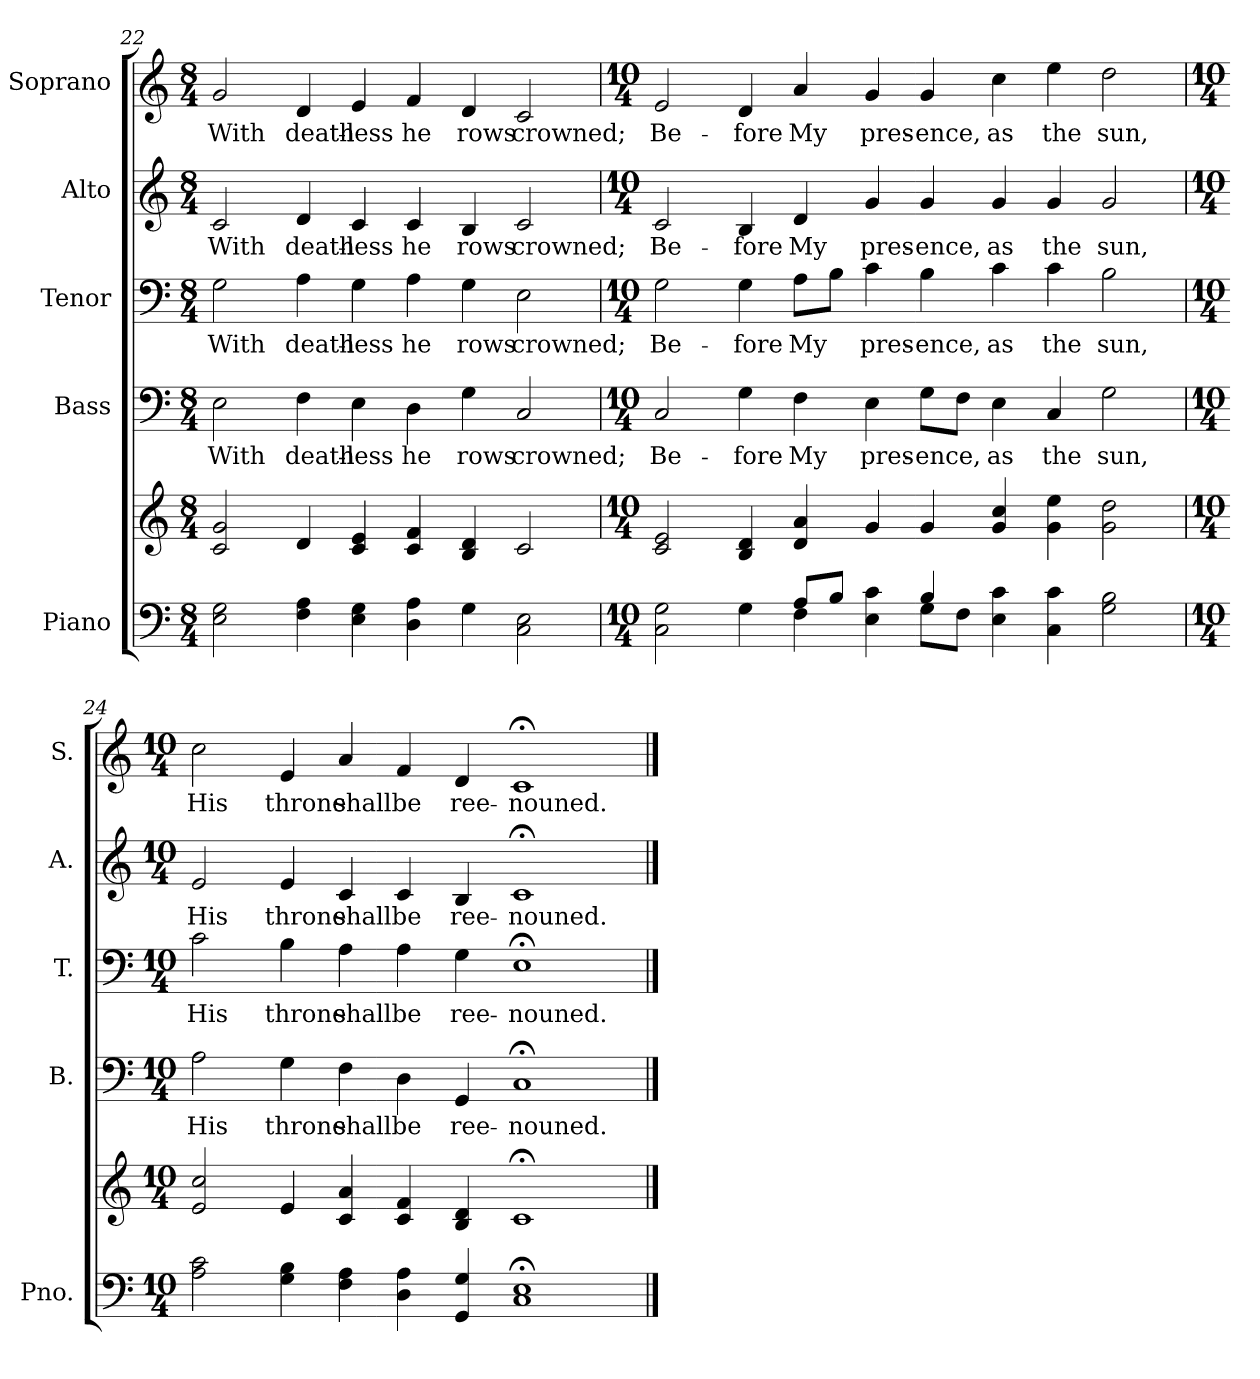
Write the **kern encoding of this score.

**kern	**kern	**kern	**text	**kern	**text	**kern	**text	**kern	**text
*part5	*part5	*part4	*part4	*part3	*part3	*part2	*part2	*part1	*part1
*staff6	*staff5	*staff4	*staff4	*staff3	*staff3	*staff2	*staff2	*staff1	*staff1
*I"Piano	*	*I"Bass	*	*I"Tenor	*	*I"Alto	*	*I"Soprano	*
*I'Pno.	*	*I'B.	*	*I'T.	*	*I'A.	*	*I'S.	*
*clefF4	*clefG2	*clefF4	*	*clefF4	*	*clefG2	*	*clefG2	*
*k[]	*k[]	*k[]	*	*k[]	*	*k[]	*	*k[]	*
*C:	*C:	*C:	*	*C:	*	*C:	*	*C:	*
*M8/4	*M8/4	*M8/4	*	*M8/4	*	*M8/4	*	*M8/4	*
=22	=22	=22	=22	=22	=22	=22	=22	=22	=22
!	!	!	!LO:LY:b:color=#000000	!	!	!	!	!	!
!	!	!	!	!	!LO:LY:b:color=#000000	!	!	!	!
!	!	!	!	!	!	!	!LO:LY:b:color=#000000	!	!
!	!	!	!	!	!	!	!	!	!LO:LY:b:color=#000000
2Ei\ 2Gi	2ci/ 2gi	2Ei\	With	2Gi\	With	2ci/	With	2gi/	With
!	!	!	!LO:LY:b:color=#000000	!	!	!	!	!	!
!	!	!	!	!	!LO:LY:b:color=#000000	!	!	!	!
!	!	!	!	!	!	!	!LO:LY:b:color=#000000	!	!
!	!	!	!	!	!	!	!	!	!LO:LY:b:color=#000000
4Fi\ 4Ai	4di/	4Fi\	death-	4Ai\	death-	4di/	death-	4di/	death-
!	!	!	!LO:LY:b:color=#000000	!	!	!	!	!	!
!	!	!	!	!	!LO:LY:b:color=#000000	!	!	!	!
!	!	!	!	!	!	!	!LO:LY:b:color=#000000	!	!
!	!	!	!	!	!	!	!	!	!LO:LY:b:color=#000000
4Ei\ 4Gi	4ci/ 4ei	4Ei\	-less	4Gi\	-less	4ci/	-less	4ei/	-less
!	!	!	!LO:LY:b:color=#000000	!	!	!	!	!	!
!	!	!	!	!	!LO:LY:b:color=#000000	!	!	!	!
!	!	!	!	!	!	!	!LO:LY:b:color=#000000	!	!
!	!	!	!	!	!	!	!	!	!LO:LY:b:color=#000000
4Di\ 4Ai	4ci/ 4fi	4Di\	he	4Ai\	he	4ci/	he	4fi/	he
!	!	!	!LO:LY:b:color=#000000	!	!	!	!	!	!
!	!	!	!	!	!LO:LY:b:color=#000000	!	!	!	!
!	!	!	!	!	!	!	!LO:LY:b:color=#000000	!	!
!	!	!	!	!	!	!	!	!	!LO:LY:b:color=#000000
4Gi\	4Bi/ 4di	4Gi\	rows	4Gi\	rows	4Bi/	rows	4di/	rows
!	!	!	!LO:LY:b:color=#000000	!	!	!	!	!	!
!	!	!	!	!	!LO:LY:b:color=#000000	!	!	!	!
!	!	!	!	!	!	!	!LO:LY:b:color=#000000	!	!
!	!	!	!	!	!	!	!	!	!LO:LY:b:color=#000000
2Ci\ 2Ei	2ci/	2Ci/	crowned;	2Ei\	crowned;	2ci/	crowned;	2ci/	crowned;
!!LO:PB:g=z
=23	=23	=23	=23	=23	=23	=23	=23	=23	=23
*M10/4	*M10/4	*M10/4	*	*M10/4	*	*M10/4	*	*M10/4	*
*^	*	*	*	*	*	*	*	*	*
!	!	!	!	!LO:LY:b:color=#000000	!	!	!	!	!	!
!	!	!	!	!	!	!LO:LY:b:color=#000000	!	!	!	!
!	!	!	!	!	!	!	!	!LO:LY:b:color=#000000	!	!
!	!	!	!	!	!	!	!	!	!	!LO:LY:b:color=#000000
2Ci\ 2Gi	2ryy	2ci/ 2ei	2Ci/	Be-	2Gi\	Be-	2ci/	Be-	2ei/	Be-
!	!	!	!	!LO:LY:b:color=#000000	!	!	!	!	!	!
!	!	!	!	!	!	!LO:LY:b:color=#000000	!	!	!	!
!	!	!	!	!	!	!	!	!LO:LY:b:color=#000000	!	!
!	!	!	!	!	!	!	!	!	!	!LO:LY:b:color=#000000
4Gi\	4ryy	4Bi/ 4di	4Gi\	-fore	4Gi\	-fore	4Bi/	-fore	4di/	-fore
!	!	!	!	!LO:LY:b:color=#000000	!	!	!	!	!	!
!	!	!	!	!	!	!LO:LY:b:color=#000000	!	!	!	!
!	!	!	!	!	!	!	!	!LO:LY:b:color=#000000	!	!
!	!	!	!	!	!	!	!	!	!	!LO:LY:b:color=#000000
8Ai/L	4Fi\	4di/ 4ai	4Fi\	My	8Ai\L	My	4di/	My	4ai/	My
8Bi/J	.	.	.	.	8Bi\J	.	.	.	.	.
!	!	!	!	!LO:LY:b:color=#000000	!	!	!	!	!	!
!	!	!	!	!	!	!LO:LY:b:color=#000000	!	!	!	!
!	!	!	!	!	!	!	!	!LO:LY:b:color=#000000	!	!
!	!	!	!	!	!	!	!	!	!	!LO:LY:b:color=#000000
4Ei\ 4ci	4ryy	4gi/	4Ei\	pres-	4ci\	pres-	4gi/	pres-	4gi/	pres-
!	!	!	!	!LO:LY:b:color=#000000	!	!	!	!	!	!
!	!	!	!	!	!	!LO:LY:b:color=#000000	!	!	!	!
!	!	!	!	!	!	!	!	!LO:LY:b:color=#000000	!	!
!	!	!	!	!	!	!	!	!	!	!LO:LY:b:color=#000000
4Bi/	8Gi\L	4gi/	8Gi\L	-ence,	4Bi\	-ence,	4gi/	-ence,	4gi/	-ence,
.	8Fi\J	.	8Fi\J	.	.	.	.	.	.	.
!	!	!	!	!LO:LY:b:color=#000000	!	!	!	!	!	!
!	!	!	!	!	!	!LO:LY:b:color=#000000	!	!	!	!
!	!	!	!	!	!	!	!	!LO:LY:b:color=#000000	!	!
!	!	!	!	!	!	!	!	!	!	!LO:LY:b:color=#000000
4Ei\ 4ci	2ryy	4gi/ 4cci	4Ei\	as	4ci\	as	4gi/	as	4cci\	as
!	!	!	!	!LO:LY:b:color=#000000	!	!	!	!	!	!
!	!	!	!	!	!	!LO:LY:b:color=#000000	!	!	!	!
!	!	!	!	!	!	!	!	!LO:LY:b:color=#000000	!	!
!	!	!	!	!	!	!	!	!	!	!LO:LY:b:color=#000000
4Ci\ 4ci	.	4gi\ 4eei	4Ci/	the	4ci\	the	4gi/	the	4eei\	the
!	!	!	!	!LO:LY:b:color=#000000	!	!	!	!	!	!
!	!	!	!	!	!	!LO:LY:b:color=#000000	!	!	!	!
!	!	!	!	!	!	!	!	!LO:LY:b:color=#000000	!	!
!	!	!	!	!	!	!	!	!	!	!LO:LY:b:color=#000000
2Gi\ 2Bi	2ryy	2gi\ 2ddi	2Gi\	sun,	2Bi\	sun,	2gi/	sun,	2ddi\	sun,
*v	*v	*	*	*	*	*	*	*	*	*
=24	=24	=24	=24	=24	=24	=24	=24	=24	=24
*M10/4	*M10/4	*M10/4	*	*M10/4	*	*M10/4	*	*M10/4	*
*^	*	*	*	*	*	*	*	*	*
!	!	!	!	!LO:LY:b:color=#000000	!	!	!	!	!	!
*v	*v	*	*	*	*	*	*	*	*	*
*^	*	*	*	*	*	*	*	*	*
!	!	!	!	!	!	!LO:LY:b:color=#000000	!	!	!	!
*v	*v	*	*	*	*	*	*	*	*	*
*^	*	*	*	*	*	*	*	*	*
!	!	!	!	!	!	!	!	!LO:LY:b:color=#000000	!	!
*v	*v	*	*	*	*	*	*	*	*	*
*^	*	*	*	*	*	*	*	*	*
!	!	!	!	!	!	!	!	!	!	!LO:LY:b:color=#000000
*v	*v	*	*	*	*	*	*	*	*	*
2Ai\ 2ci	2ei/ 2cci	2Ai\	His	2ci\	His	2ei/	His	2cci\	His
!	!	!	!LO:LY:b:color=#000000	!	!	!	!	!	!
!	!	!	!	!	!LO:LY:b:color=#000000	!	!	!	!
!	!	!	!	!	!	!	!LO:LY:b:color=#000000	!	!
!	!	!	!	!	!	!	!	!	!LO:LY:b:color=#000000
4Gi\ 4Bi	4ei/	4Gi\	throne	4Bi\	throne	4ei/	throne	4ei/	throne
!	!	!	!LO:LY:b:color=#000000	!	!	!	!	!	!
!	!	!	!	!	!LO:LY:b:color=#000000	!	!	!	!
!	!	!	!	!	!	!	!LO:LY:b:color=#000000	!	!
!	!	!	!	!	!	!	!	!	!LO:LY:b:color=#000000
4Fi\ 4Ai	4ci/ 4ai	4Fi\	shall	4Ai\	shall	4ci/	shall	4ai/	shall
!	!	!	!LO:LY:b:color=#000000	!	!	!	!	!	!
!	!	!	!	!	!LO:LY:b:color=#000000	!	!	!	!
!	!	!	!	!	!	!	!LO:LY:b:color=#000000	!	!
!	!	!	!	!	!	!	!	!	!LO:LY:b:color=#000000
4Di\ 4Ai	4ci/ 4fi	4Di\	be	4Ai\	be	4ci/	be	4fi/	be
!	!	!	!LO:LY:b:color=#000000	!	!	!	!	!	!
!	!	!	!	!	!LO:LY:b:color=#000000	!	!	!	!
!	!	!	!	!	!	!	!LO:LY:b:color=#000000	!	!
!	!	!	!	!	!	!	!	!	!LO:LY:b:color=#000000
4GGi/ 4Gi	4Bi/ 4di	4GGi/	ree-	4Gi\	ree-	4Bi/	ree-	4di/	ree-
!	!	!	!LO:LY:b:color=#000000	!	!	!	!	!	!
!	!	!	!	!	!LO:LY:b:color=#000000	!	!	!	!
!	!	!	!	!	!	!	!LO:LY:b:color=#000000	!	!
!	!	!	!	!	!	!	!	!	!LO:LY:b:color=#000000
1Ci; 1Ei;	1c;i	1C;i	-nouned.	1E;i	-nouned.	1c;i	-nouned.	1c;i	-nouned.
==	==	==	==	==	==	==	==	==	==
*-	*-	*-	*-	*-	*-	*-	*-	*-	*-
